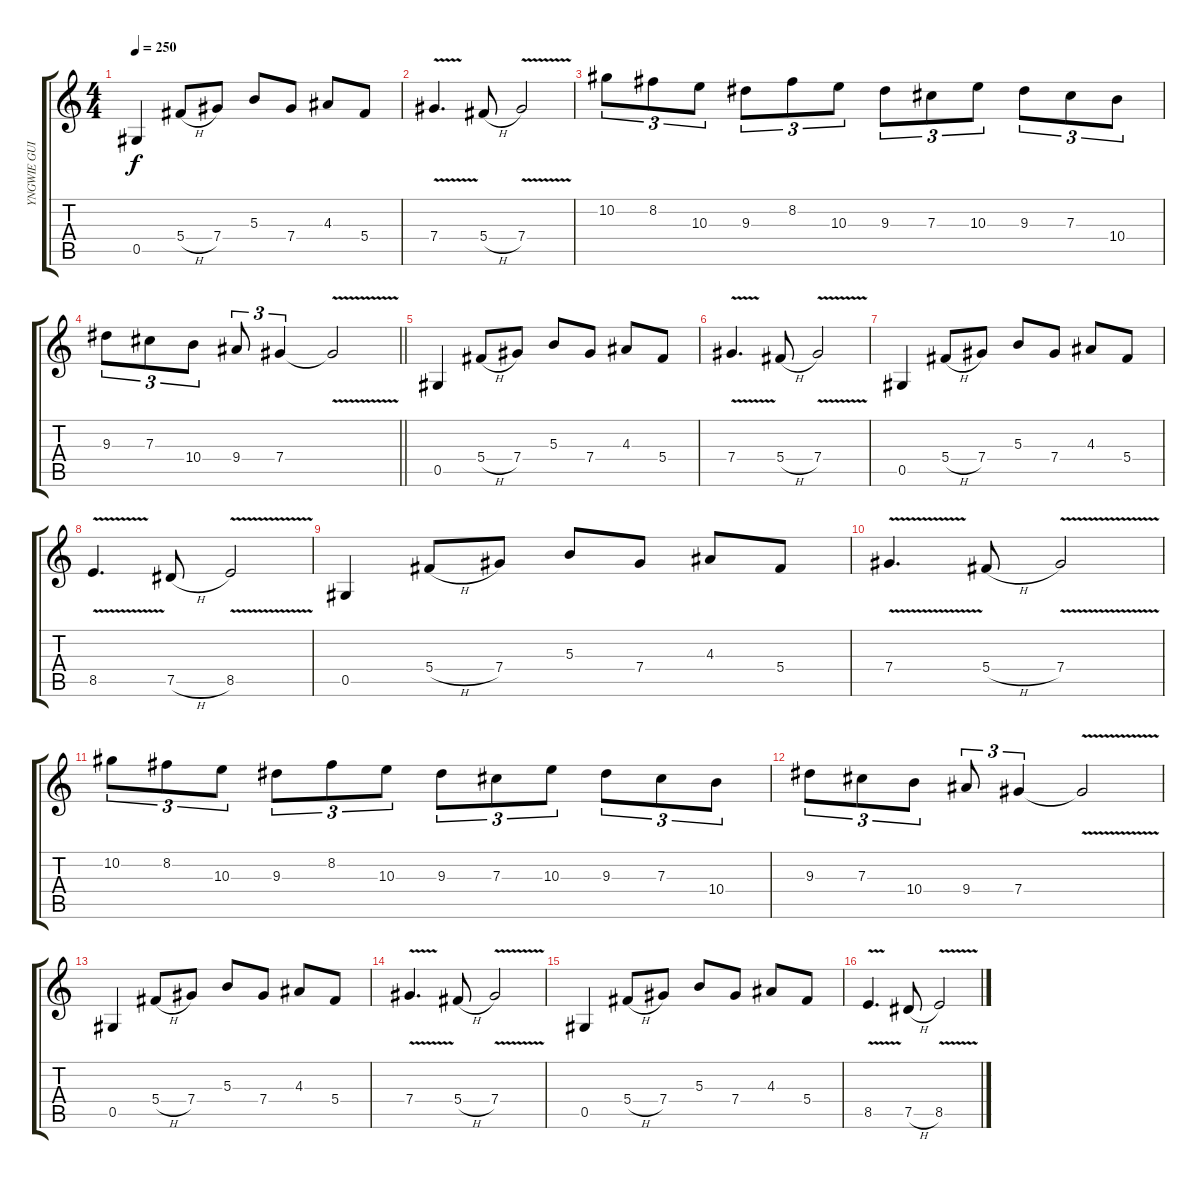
\track ("YNGWIE GUITAR 1" "YNGWIE GUI") {instrument overdrivenguitar}
\staff {score tabs}
\tuning (Eb4 Bb3 Gb3 Db3 Ab2 Eb2) {hide}
\ts (4 4)
\tempo 250
\clef g2
\ks aminor
0.5.4{dy f} 5.4{h}.8 7.4.8 5.3.8 7.4.8 4.3.8 5.4.8 |
7.4{v}.4{d} 5.4{h}.8 7.4{v}.2 |
10.2.8{tu (3 2)} 8.2.8{tu (3 2)} 10.3.8{tu (3 2)} 9.3.8{tu (3 2)} 8.2.8{tu (3 2)} 10.3.8{tu (3 2)} 9.3.8{tu (3 2)} 7.3.8{tu (3 2)} 10.3.8{tu (3 2)} 9.3.8{tu (3 2)} 7.3.8{tu (3 2)} 10.4.8{tu (3 2)} |
\barLineRight lightlight
9.3.8{tu (3 2)} 7.3.8{tu (3 2)} 10.4.8{tu (3 2)} 9.4.8{tu (3 2)} 7.4.4{tu (3 2)} 7.4{v t}.2 |
0.5.4 5.4{h}.8 7.4.8 5.3.8 7.4.8 4.3.8 5.4.8 |
7.4{v}.4{d} 5.4{h}.8 7.4{v}.2 |
0.5.4 5.4{h}.8 7.4.8 5.3.8 7.4.8 4.3.8 5.4.8 |
8.5{v}.4{d} 7.5{h}.8 8.5{v}.2 |
0.5.4 5.4{h}.8 7.4.8 5.3.8 7.4.8 4.3.8 5.4.8 |
7.4{v}.4{d} 5.4{h}.8 7.4{v}.2 |
10.2.8{tu (3 2)} 8.2.8{tu (3 2)} 10.3.8{tu (3 2)} 9.3.8{tu (3 2)} 8.2.8{tu (3 2)} 10.3.8{tu (3 2)} 9.3.8{tu (3 2)} 7.3.8{tu (3 2)} 10.3.8{tu (3 2)} 9.3.8{tu (3 2)} 7.3.8{tu (3 2)} 10.4.8{tu (3 2)} |
9.3.8{tu (3 2)} 7.3.8{tu (3 2)} 10.4.8{tu (3 2)} 9.4.8{tu (3 2)} 7.4.4{tu (3 2)} 7.4{v t}.2 |
0.5.4 5.4{h}.8 7.4.8 5.3.8 7.4.8 4.3.8 5.4.8 |
7.4{v}.4{d} 5.4{h}.8 7.4{v}.2 |
0.5.4 5.4{h}.8 7.4.8 5.3.8 7.4.8 4.3.8 5.4.8 |
8.5{v}.4{d} 7.5{h}.8 8.5{v}.2
